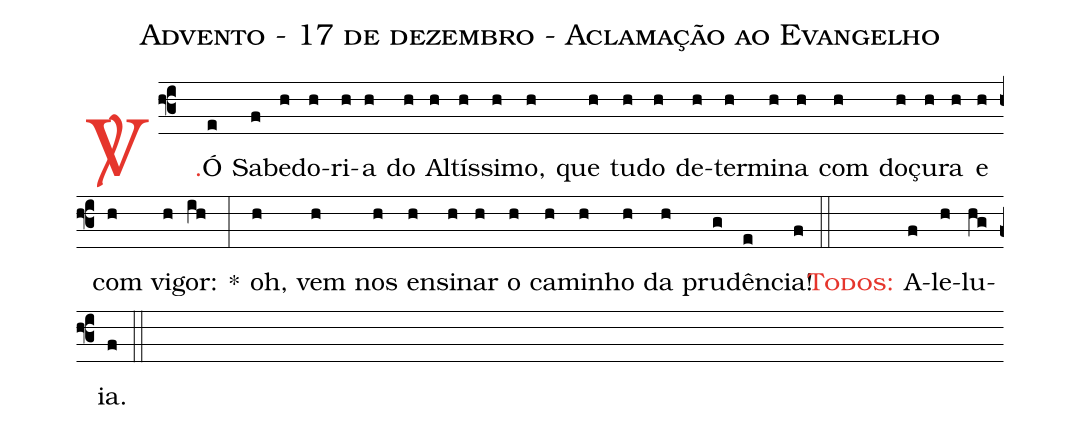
name: Advento - 17 de dezembro - Aclamação ao Evangelho;
%%
(f3)

<c><sp>V/</sp>.</c>() Ó(e) Sa(f)be(h)do(h)ri(h)a(h) do(h) Al(h)tís(h)si(h)mo,(h) que(h) tu(h)do(h) de(h)ter(h)mi(h)na(h) com(h) do(h)çu(h)ra(h) e(h) com(h) vi(h)gor:(ih) *(:) oh,(h) vem(h) nos(h) en(h)si(h)nar(h) o(h) ca(h)mi(h)nho(h) da(h) pru(g)dên(e)cia!(f)

(::)

<c><sc>Todos</sc>:</c>() A(f)le(h)lu(hg)ia.(f)

(::)
